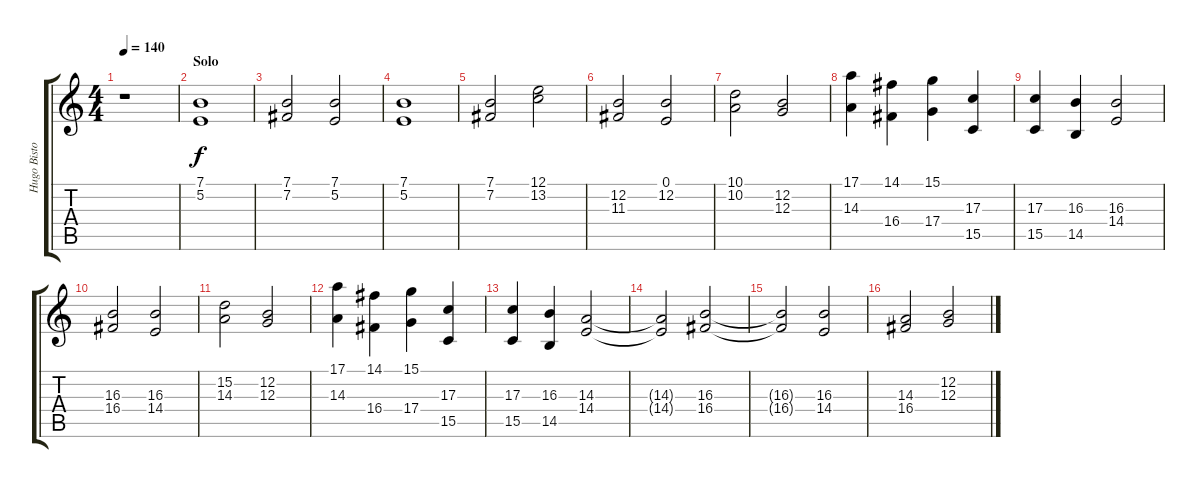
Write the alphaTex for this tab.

\track ("Hugo Bistolfi" "Hugo Bisto") {instrument synthstrings1}
\staff {score tabs}
\tuning (E4 B3 G3 D3 A2 E2) {hide}
\ts (4 4)
\tempo 140
\clef g2
\ks c
r.1{dy f} |
\section ("" "Solo")
(7.1 5.2).1 |
(7.1 7.2).2 (7.1 5.2).2 |
(7.1 5.2).1 |
(7.1 7.2).2 (12.1 13.2).2 |
(12.2 11.3).2 (0.1 12.2).2 |
(10.1 10.2).2 (12.2 12.3).2 |
(17.1 14.3).4 (14.1 16.4).4 (15.1 17.4).4 (17.3 15.5).4 |
(17.3 15.5).4 (16.3 14.5).4 (16.3 14.4).2 |
(16.3 16.4).2 (16.3 14.4).2 |
(15.2 14.3).2 (12.2 12.3).2 |
(17.1 14.3).4 (14.1 16.4).4 (15.1 17.4).4 (17.3 15.5).4 |
(17.3 15.5).4 (16.3 14.5).4 (14.3 14.4).2 |
(14.3{t} 14.4{t}).2 (16.3 16.4).2 |
(16.3{t} 16.4{t}).2 (16.3 14.4).2 |
(14.3 16.4).2 (12.2 12.3).2
